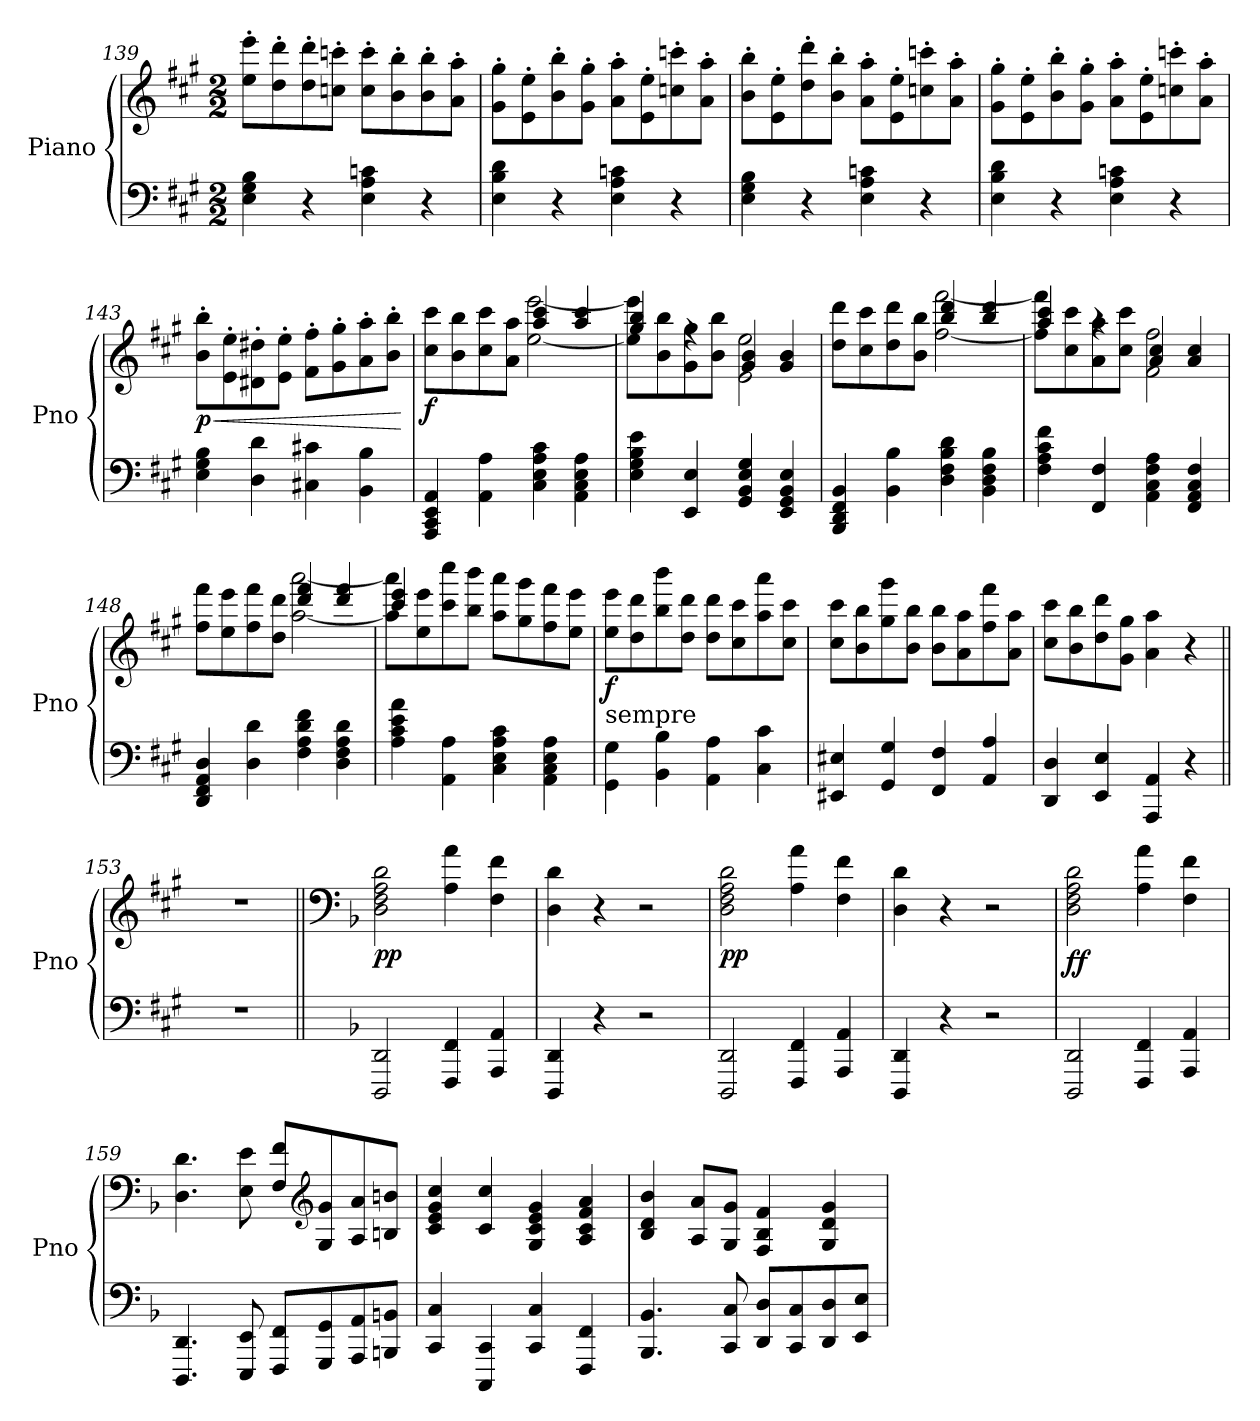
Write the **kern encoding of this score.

**kern	**kern	**dynam
*part1	*part1	*part1
*staff2	*staff1	*staff1/2
*I"Piano	*	*
*I'Pno	*	*
*clefF4	*clefG2	*
*k[f#c#g#]	*k[f#c#g#]	*
*M2/2	*M2/2	*
=139	=139	=139
4E\ 4G#\ 4B\	8ee\' 8eee\'L	.
.	8dd\' 8ddd\'	.
4r	8dd\' 8ddd\'	.
.	8ccn\' 8cccn\'J	.
4E\ 4A\ 4cn\	8cc\' 8ccc\'L	.
.	8b\' 8bb\'	.
4r	8b\' 8bb\'	.
.	8a\' 8aa\'J	.
=140	=140	=140
4E\ 4B\ 4d\	8g#\' 8gg#\'L	.
.	8e\' 8ee\'	.
4r	8b\' 8bb\'	.
.	8g#\' 8gg#\'J	.
4E\ 4A\ 4cn\	8a\' 8aa\'L	.
.	8e\' 8ee\'	.
4r	8ccn\' 8cccn\'	.
.	8a\' 8aa\'J	.
=141	=141	=141
4E\ 4G#\ 4B\	8b\' 8bb\'L	.
.	8e\' 8ee\'	.
4r	8dd\' 8ddd\'	.
.	8b\' 8bb\'J	.
4E\ 4A\ 4cn\	8a\' 8aa\'L	.
.	8e\' 8ee\'	.
4r	8ccn\' 8cccn\'	.
.	8a\' 8aa\'J	.
!!LO:LB:g=z
=142	=142	=142
4E\ 4B\ 4d\	8g#\' 8gg#\'L	.
.	8e\' 8ee\'	.
4r	8b\' 8bb\'	.
.	8g#\' 8gg#\'J	.
4E\ 4A\ 4cn\	8a\' 8aa\'L	.
.	8e\' 8ee\'	.
4r	8ccn\' 8cccn\'	.
.	8a\' 8aa\'J	.
=143	=143	=143
!	!	!LO:HP:b
!	!	!LO:DY:n=1:b
4E\ 4G#\ 4B\	8b\' 8bb\'L	< p
.	8e\' 8ee\'	.
4D\ 4d\	8d#X\' 8dd#X\'	.
.	8e\' 8ee\'J	.
4C#X\ 4c#X\	8f#\' 8ff#\'L	.
.	8g#\' 8gg#\'	.
4BB\ 4B\	8a\' 8aa\'	.
.	8b\' 8bb\'J	.
.	.	[
=144	=144	=144
*	*^	*
!	!	!	!LO:DY:b
4AAA/ 4CC#/ 4EE/ 4AA/	8cc#\ 8ccc#\L	2ryy	f
.	8b\ 8bb\	.	.
4AA\ 4A\	8cc#\ 8ccc#\	.	.
.	8a\ 8aa\J	.	.
4C#\ 4E\ 4A\ 4c#\	4aa/ 4ccc#/	[2ee\ [2eee\	.
4AA\ 4C#\ 4E\ 4A\	4aa/ 4ccc#/	.	.
=145	=145	=145	=145
*	*	*^	*
4E\ 4G#\ 4B\ 4e\	4gg#/ 4bb/	8ee\] 8eee\]L	2ryy	.
.	.	8b\ 8bb\	.	.
4EE/ 4E/	4rff	8g#\ 8gg#\	.	.
.	.	8b\ 8bb\J	.	.
4GG#/ 4BB/ 4E/ 4G#/	2e\ 2ee\	2ryy	4g#/ 4b/	.
4EE/ 4GG#/ 4BB/ 4E/	.	.	4g#/ 4b/	.
*	*	*v	*v	*
!!LO:PB:g=z
=146	=146	=146	=146
4BBB/ 4DD/ 4FF#/ 4BB/	8dd\ 8ddd\L	2ryy	.
.	8cc#\ 8ccc#\	.	.
4BB\ 4B\	8dd\ 8ddd\	.	.
.	8b\ 8bb\J	.	.
4D\ 4F#\ 4B\ 4d\	4bb/ 4ddd/	[2ff#\ [2fff#\	.
4BB\ 4D\ 4F#\ 4B\	4bb/ 4ddd/	.	.
=147	=147	=147	=147
*	*	*^	*
4F#\ 4A\ 4c#\ 4f#\	4aa/ 4ccc#/	8ff#\] 8fff#\]L	2ryy	.
.	.	8cc#\ 8ccc#\	.	.
4FF#/ 4F#/	4raa	8a\ 8aa\	.	.
.	.	8cc#\ 8ccc#\J	.	.
4AA\ 4C#\ 4F#\ 4A\	2f#\ 2ff#\	2ryy	4a/ 4cc#/	.
4FF#/ 4AA/ 4C#/ 4F#/	.	.	4a/ 4cc#/	.
*	*	*v	*v	*
=148	=148	=148	=148
4DD/ 4FF#/ 4AA/ 4D/	8ff#\ 8fff#\L	2ryy	.
.	8ee\ 8eee\	.	.
4D\ 4d\	8ff#\ 8fff#\	.	.
.	8dd\ 8ddd\J	.	.
4F#\ 4A\ 4d\ 4f#\	4ddd/ 4fff#/	[2aa\ [2aaa\	.
4D\ 4F#\ 4A\ 4d\	4ddd/ 4fff#/	.	.
=149	=149	=149	=149
4A\ 4c#\ 4e\ 4a\	4ccc#/ 4eee/	8aa\] 8aaa\]L	.
.	.	8ee\ 8eee\	.
4AA\ 4A\	4ryy	8ccc#\ 8cccc#\	.
.	.	8bb\ 8bbb\J	.
4C#\ 4E\ 4A\ 4c#\	8aa\ 8aaa\L	2ryy	.
.	8gg#\ 8ggg#\	.	.
4AA\ 4C#\ 4E\ 4A\	8ff#\ 8fff#\	.	.
.	8ee\ 8eee\J	.	.
*	*v	*v	*
!!LO:LB:g=z
=150	=150	=150
!	!LO:TX:b:t=sempre	!
!	!	!LO:DY:b
4GG#\ 4G#\	8ee\ 8eee\L	f
.	8dd\ 8ddd\	.
4BB\ 4B\	8bb\ 8bbb\	.
.	8dd\ 8ddd\J	.
4AA\ 4A\	8dd\ 8ddd\L	.
.	8cc#\ 8ccc#\	.
4C#\ 4c#\	8aa\ 8aaa\	.
.	8cc#\ 8ccc#\J	.
=151	=151	=151
4EE#X/ 4E#X/	8cc#\ 8ccc#\L	.
.	8b\ 8bb\	.
4GG#/ 4G#/	8gg#\ 8ggg#\	.
.	8b\ 8bb\J	.
4FF#/ 4F#/	8b\ 8bb\L	.
.	8a\ 8aa\	.
4AA/ 4A/	8ff#\ 8fff#\	.
.	8a\ 8aa\J	.
=152	=152	=152
4DD/ 4D/	8cc#\ 8ccc#\L	.
.	8b\ 8bb\	.
4EE/ 4E/	8dd\ 8ddd\	.
.	8g#\ 8gg#\J	.
4AAA/ 4AA/	4a\ 4aa\	.
4r	4r	.
=153||	=153||	=153||
1r	1r	.
=154||	=154||	=154||
*	*clefF4	*
*k[b-]	*k[b-]	*
!	!	!LO:DY:b
2DDD/ 2DD/	2D\ 2F\ 2A\ 2d\	pp
4FFF/ 4FF/	4A\ 4a\	.
4AAA/ 4AA/	4F\ 4f\	.
=155	=155	=155
4DDD/ 4DD/	4D\ 4d\	.
4r	4r	.
2r	2r	.
!!LO:LB:g=z
=156	=156	=156
!	!	!LO:DY:b
2DDD/ 2DD/	2D\ 2F\ 2A\ 2d\	pp
4FFF/ 4FF/	4A\ 4a\	.
4AAA/ 4AA/	4F\ 4f\	.
=157	=157	=157
4DDD/ 4DD/	4D\ 4d\	.
4r	4r	.
2r	2r	.
=158	=158	=158
!	!	!LO:DY:b
2DDD/ 2DD/	2D\ 2F\ 2A\ 2d\	ff
4FFF/ 4FF/	4A\ 4a\	.
4AAA/ 4AA/	4F\ 4f\	.
=159	=159	=159
4.DDD/ 4.DD/	4.D\ 4.d\	.
8EEE/ 8EE/	8E\ 8e\	.
8FFF/ 8FF/L	8F/ 8f/L	.
*	*clefG2	*
8GGG/ 8GG/	8G/ 8g/	.
8AAA/ 8AA/	8A/ 8a/	.
8BBBn/ 8BBn/J	8Bn/ 8bn/J	.
=160	=160	=160
4CC/ 4C/	4c/ 4e/ 4g/ 4cc/	.
4CCC/ 4CC/	4c/ 4cc/	.
4CC/ 4C/	4G/ 4c/ 4e/ 4g/	.
4FFF/ 4FF/	4A/ 4c/ 4f/ 4a/	.
=161	=161	=161
4.BBB-/ 4.BB-/	4B-/ 4d/ 4b-/	.
.	8A/ 8a/L	.
8CC/ 8C/	8G/ 8g/J	.
8DD/ 8D/L	4F/ 4B-/ 4f/	.
8CC/ 8C/	.	.
8DD/ 8D/	4G/ 4d/ 4g/	.
8EE/ 8E/J	.	.
=	=	=
*-	*-	*-
